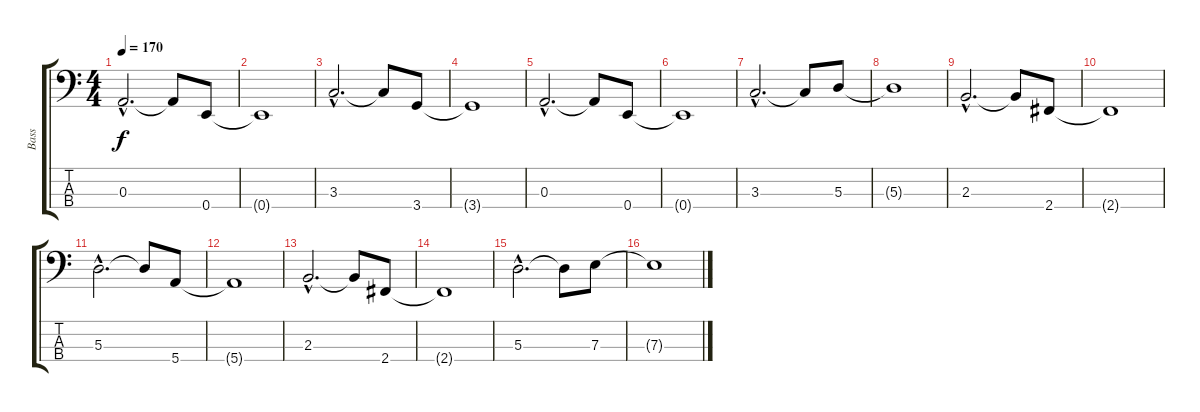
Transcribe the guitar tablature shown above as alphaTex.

\track ("Bass" "Bass") {instrument electricbassfinger}
\staff {score tabs}
\tuning (G2 D2 A1 E1) {hide}
\ts (4 4)
\tempo 170
\clef f4
\ks c
0.3{hac}.2{d dy f instrument electricbassfinger} 0.3{t}.8 0.4.8 |
0.4{t}.1 |
3.3{hac}.2{d} 3.3{t}.8 3.4.8 |
3.4{t}.1 |
0.3{hac}.2{d} 0.3{t}.8 0.4.8 |
0.4{t}.1 |
3.3{hac}.2{d} 3.3{t}.8 5.3.8 |
5.3{t}.1 |
2.3{hac}.2{d} 2.3{t}.8 2.4.8 |
2.4{t}.1 |
5.3{hac}.2{d} 5.3{t}.8 5.4.8 |
5.4{t}.1 |
2.3{hac}.2{d} 2.3{t}.8 2.4.8 |
2.4{t}.1 |
5.3{hac}.2{d} 5.3{t}.8 7.3.8 |
7.3{t}.1
